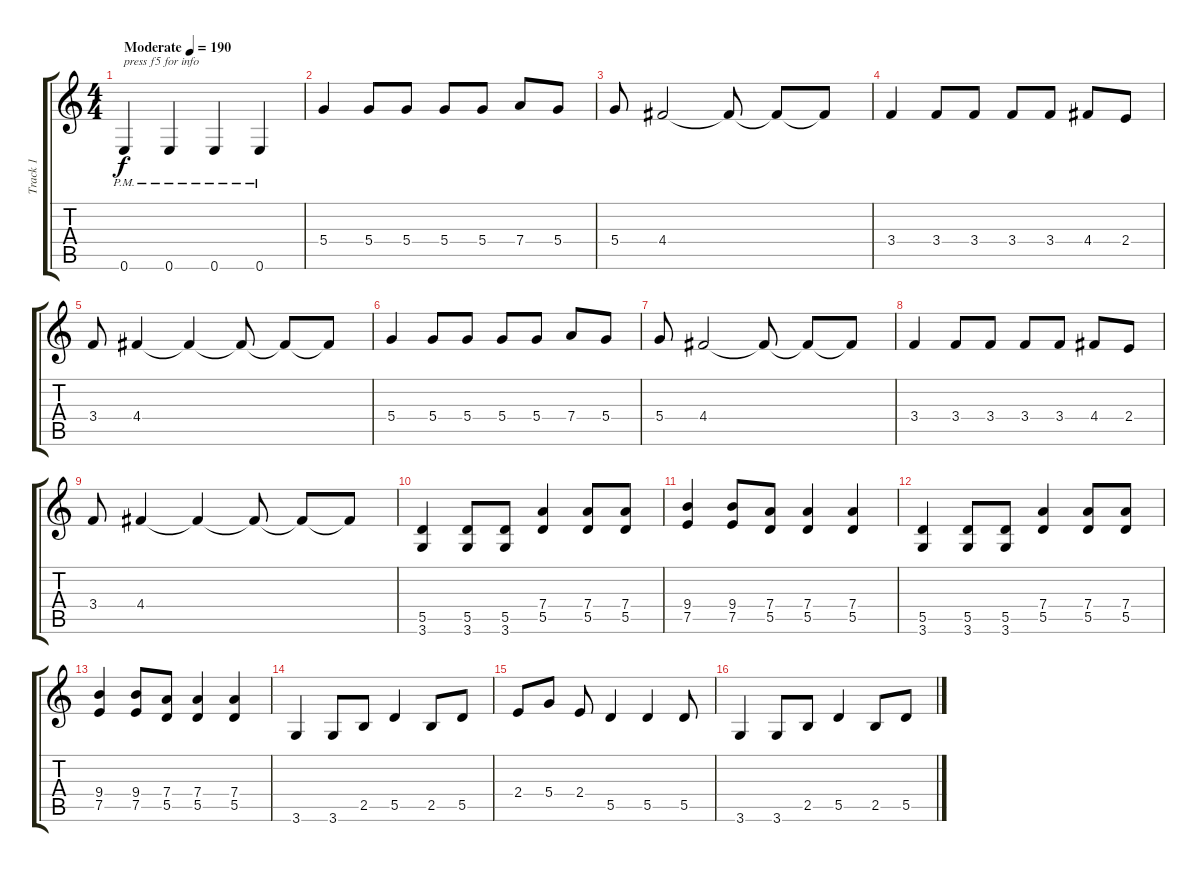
\track ("Track 1" "Track 1") {instrument distortionguitar}
\staff {score tabs}
\tuning (E4 B3 G3 D3 A2 E2) {hide}
\ts (4 4)
\tempo (190 "Moderate")
\clef g2
\ks c
0.6{pm}.4{txt "press f5 for info" dy f instrument distortionguitar} 0.6{pm}.4 0.6{pm}.4 0.6{pm}.4 |
5.4.4 5.4.8 5.4.8 5.4.8 5.4.8 7.4.8 5.4.8 |
5.4.8 4.4.2 4.4{t}.8 4.4{t}.8 4.4{t}.8 |
3.4.4 3.4.8 3.4.8 3.4.8 3.4.8 4.4.8 2.4.8 |
3.4.8 4.4.4 4.4{t}.4 4.4{t}.8 4.4{t}.8 4.4{t}.8 |
5.4.4 5.4.8 5.4.8 5.4.8 5.4.8 7.4.8 5.4.8 |
5.4.8 4.4.2 4.4{t}.8 4.4{t}.8 4.4{t}.8 |
3.4.4 3.4.8 3.4.8 3.4.8 3.4.8 4.4.8 2.4.8 |
3.4.8 4.4.4 4.4{t}.4 4.4{t}.8 4.4{t}.8 4.4{t}.8 |
(5.5 3.6).4 (5.5 3.6).8 (5.5 3.6).8 (7.4 5.5).4 (7.4 5.5).8 (7.4 5.5).8 |
(9.4 7.5).4 (9.4 7.5).8 (7.4 5.5).8 (7.4 5.5).4 (7.4 5.5).4 |
(5.5 3.6).4 (5.5 3.6).8 (5.5 3.6).8 (7.4 5.5).4 (7.4 5.5).8 (7.4 5.5).8 |
(9.4 7.5).4 (9.4 7.5).8 (7.4 5.5).8 (7.4 5.5).4 (7.4 5.5).4 |
3.6.4 3.6.8 2.5.8 5.5.4 2.5.8 5.5.8 |
2.4.8 5.4.8 2.4.8 5.5.4 5.5.4 5.5.8 |
3.6.4 3.6.8 2.5.8 5.5.4 2.5.8 5.5.8
